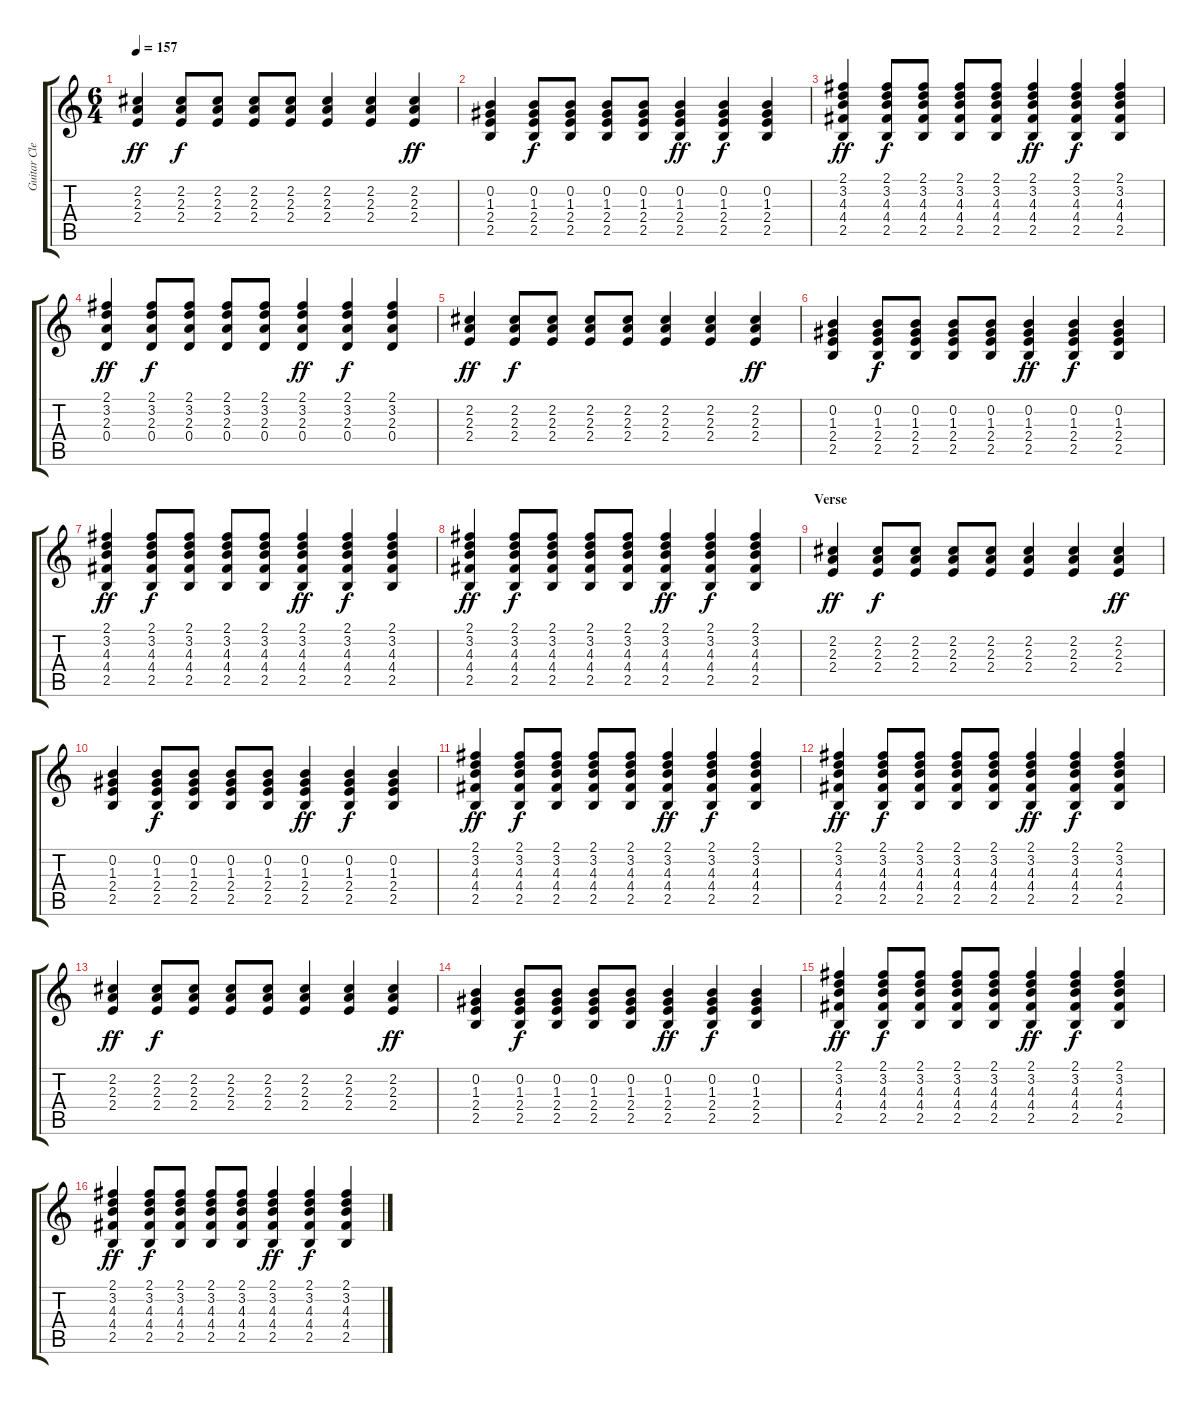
\track ("Guitar Clean" "Guitar Cle") {instrument acousticguitarnylon}
\staff {score tabs}
\tuning (E4 B3 G3 D3 A2 E2) {hide}
\ts (6 4)
\tempo 157
\clef g2
\ks c
(2.2 2.3 2.4).4{dy ff} (2.2 2.3 2.4).8{dy f} (2.2 2.3 2.4).8 (2.2 2.3 2.4).8 (2.2 2.3 2.4).8 (2.2 2.3 2.4).4 (2.2 2.3 2.4).4 (2.2 2.3 2.4).4{dy ff} |
(0.2 1.3 2.4 2.5).4 (0.2 1.3 2.4 2.5).8{dy f} (0.2 1.3 2.4 2.5).8 (0.2 1.3 2.4 2.5).8 (0.2 1.3 2.4 2.5).8 (0.2 1.3 2.4 2.5).4{dy ff} (0.2 1.3 2.4 2.5).4{dy f} (0.2 1.3 2.4 2.5).4 |
(2.1 3.2 4.3 4.4 2.5).4{dy ff} (2.1 3.2 4.3 4.4 2.5).8{dy f} (2.1 3.2 4.3 4.4 2.5).8 (2.1 3.2 4.3 4.4 2.5).8 (2.1 3.2 4.3 4.4 2.5).8 (2.1 3.2 4.3 4.4 2.5).4{dy ff} (2.1 3.2 4.3 4.4 2.5).4{dy f} (2.1 3.2 4.3 4.4 2.5).4 |
(2.1 3.2 2.3 0.4).4{dy ff} (2.1 3.2 2.3 0.4).8{dy f} (2.1 3.2 2.3 0.4).8 (2.1 3.2 2.3 0.4).8 (2.1 3.2 2.3 0.4).8 (2.1 3.2 2.3 0.4).4{dy ff} (2.1 3.2 2.3 0.4).4{dy f} (2.1 3.2 2.3 0.4).4 |
(2.2 2.3 2.4).4{dy ff} (2.2 2.3 2.4).8{dy f} (2.2 2.3 2.4).8 (2.2 2.3 2.4).8 (2.2 2.3 2.4).8 (2.2 2.3 2.4).4 (2.2 2.3 2.4).4 (2.2 2.3 2.4).4{dy ff} |
(0.2 1.3 2.4 2.5).4 (0.2 1.3 2.4 2.5).8{dy f} (0.2 1.3 2.4 2.5).8 (0.2 1.3 2.4 2.5).8 (0.2 1.3 2.4 2.5).8 (0.2 1.3 2.4 2.5).4{dy ff} (0.2 1.3 2.4 2.5).4{dy f} (0.2 1.3 2.4 2.5).4 |
(2.1 3.2 4.3 4.4 2.5).4{dy ff} (2.1 3.2 4.3 4.4 2.5).8{dy f} (2.1 3.2 4.3 4.4 2.5).8 (2.1 3.2 4.3 4.4 2.5).8 (2.1 3.2 4.3 4.4 2.5).8 (2.1 3.2 4.3 4.4 2.5).4{dy ff} (2.1 3.2 4.3 4.4 2.5).4{dy f} (2.1 3.2 4.3 4.4 2.5).4 |
(2.1 3.2 4.3 4.4 2.5).4{dy ff} (2.1 3.2 4.3 4.4 2.5).8{dy f} (2.1 3.2 4.3 4.4 2.5).8 (2.1 3.2 4.3 4.4 2.5).8 (2.1 3.2 4.3 4.4 2.5).8 (2.1 3.2 4.3 4.4 2.5).4{dy ff} (2.1 3.2 4.3 4.4 2.5).4{dy f} (2.1 3.2 4.3 4.4 2.5).4 |
\section ("" "Verse")
(2.2 2.3 2.4).4{dy ff} (2.2 2.3 2.4).8{dy f} (2.2 2.3 2.4).8 (2.2 2.3 2.4).8 (2.2 2.3 2.4).8 (2.2 2.3 2.4).4 (2.2 2.3 2.4).4 (2.2 2.3 2.4).4{dy ff} |
(0.2 1.3 2.4 2.5).4 (0.2 1.3 2.4 2.5).8{dy f} (0.2 1.3 2.4 2.5).8 (0.2 1.3 2.4 2.5).8 (0.2 1.3 2.4 2.5).8 (0.2 1.3 2.4 2.5).4{dy ff} (0.2 1.3 2.4 2.5).4{dy f} (0.2 1.3 2.4 2.5).4 |
(2.1 3.2 4.3 4.4 2.5).4{dy ff} (2.1 3.2 4.3 4.4 2.5).8{dy f} (2.1 3.2 4.3 4.4 2.5).8 (2.1 3.2 4.3 4.4 2.5).8 (2.1 3.2 4.3 4.4 2.5).8 (2.1 3.2 4.3 4.4 2.5).4{dy ff} (2.1 3.2 4.3 4.4 2.5).4{dy f} (2.1 3.2 4.3 4.4 2.5).4 |
(2.1 3.2 4.3 4.4 2.5).4{dy ff} (2.1 3.2 4.3 4.4 2.5).8{dy f} (2.1 3.2 4.3 4.4 2.5).8 (2.1 3.2 4.3 4.4 2.5).8 (2.1 3.2 4.3 4.4 2.5).8 (2.1 3.2 4.3 4.4 2.5).4{dy ff} (2.1 3.2 4.3 4.4 2.5).4{dy f} (2.1 3.2 4.3 4.4 2.5).4 |
(2.2 2.3 2.4).4{dy ff} (2.2 2.3 2.4).8{dy f} (2.2 2.3 2.4).8 (2.2 2.3 2.4).8 (2.2 2.3 2.4).8 (2.2 2.3 2.4).4 (2.2 2.3 2.4).4 (2.2 2.3 2.4).4{dy ff} |
(0.2 1.3 2.4 2.5).4 (0.2 1.3 2.4 2.5).8{dy f} (0.2 1.3 2.4 2.5).8 (0.2 1.3 2.4 2.5).8 (0.2 1.3 2.4 2.5).8 (0.2 1.3 2.4 2.5).4{dy ff} (0.2 1.3 2.4 2.5).4{dy f} (0.2 1.3 2.4 2.5).4 |
(2.1 3.2 4.3 4.4 2.5).4{dy ff} (2.1 3.2 4.3 4.4 2.5).8{dy f} (2.1 3.2 4.3 4.4 2.5).8 (2.1 3.2 4.3 4.4 2.5).8 (2.1 3.2 4.3 4.4 2.5).8 (2.1 3.2 4.3 4.4 2.5).4{dy ff} (2.1 3.2 4.3 4.4 2.5).4{dy f} (2.1 3.2 4.3 4.4 2.5).4 |
(2.1 3.2 4.3 4.4 2.5).4{dy ff} (2.1 3.2 4.3 4.4 2.5).8{dy f} (2.1 3.2 4.3 4.4 2.5).8 (2.1 3.2 4.3 4.4 2.5).8 (2.1 3.2 4.3 4.4 2.5).8 (2.1 3.2 4.3 4.4 2.5).4{dy ff} (2.1 3.2 4.3 4.4 2.5).4{dy f} (2.1 3.2 4.3 4.4 2.5).4
